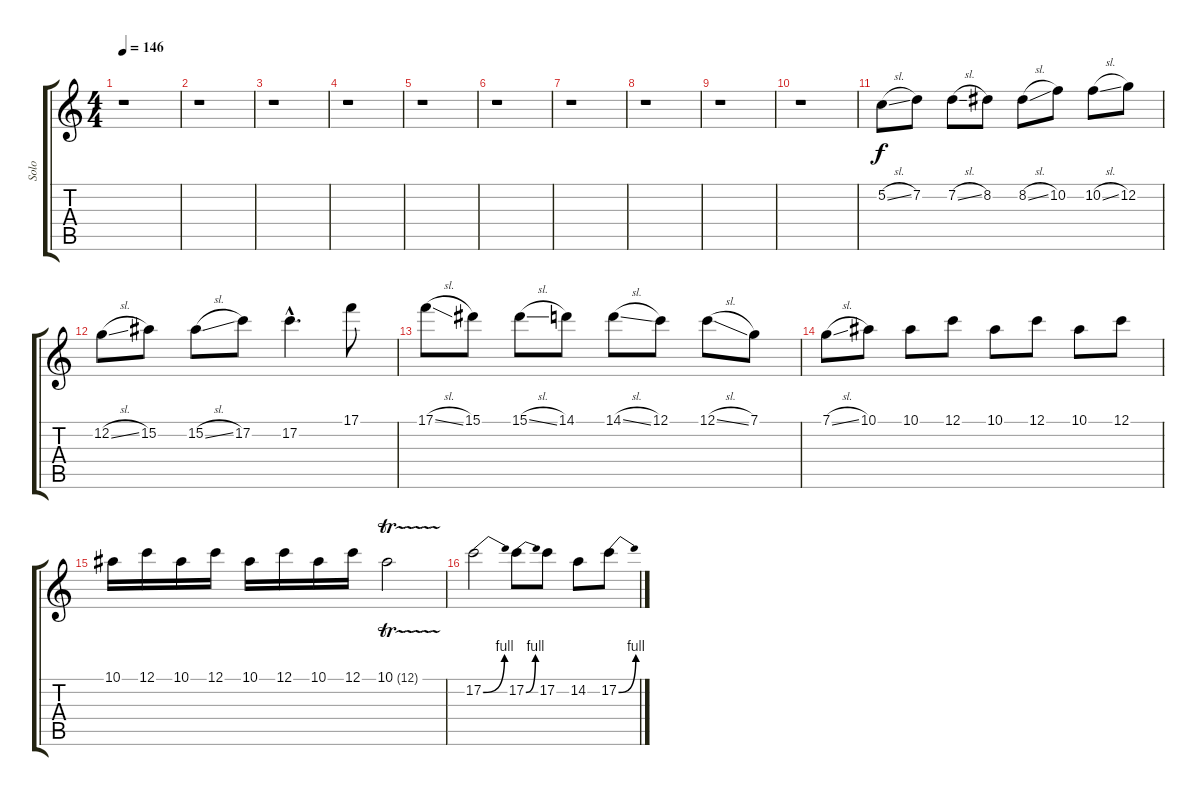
\track ("Solo" "Solo") {instrument distortionguitar}
\staff {score tabs}
\tuning (C4 G3 Eb3 Bb2 F2 C2) {hide}
\ts (4 4)
\tempo 146
\clef g2
\ks c
r.1{dy f} |
r.1 |
r.1 |
r.1 |
r.1 |
r.1 |
r.1 |
r.1 |
r.1 |
r.1 |
5.2{sl}.8 7.2.8 7.2{sl}.8 8.2.8 8.2{sl}.8 10.2.8 10.2{sl}.8 12.2.8 |
12.2{sl}.8 15.2.8 15.2{sl}.8 17.2.8 17.2{hac}.4{d} 17.1.8 |
17.1{sl}.8 15.1.8 15.1{sl}.8 14.1.8 14.1{sl}.8 12.1.8 12.1{sl}.8 7.1.8 |
7.1{sl}.8 10.1.8 10.1.8 12.1.8 10.1.8 12.1.8 10.1.8 12.1.8 |
10.1.16 12.1.16 10.1.16 12.1.16 10.1.16 12.1.16 10.1.16 12.1.16 10.1{tr (12 32)}.2 |
17.2{be (bend 0 0 60 4)}.2 17.2{be (bend 0 0 60 4)}.8 17.2.8 14.2.8 17.2{be (bend 0 0 60 4)}.8
